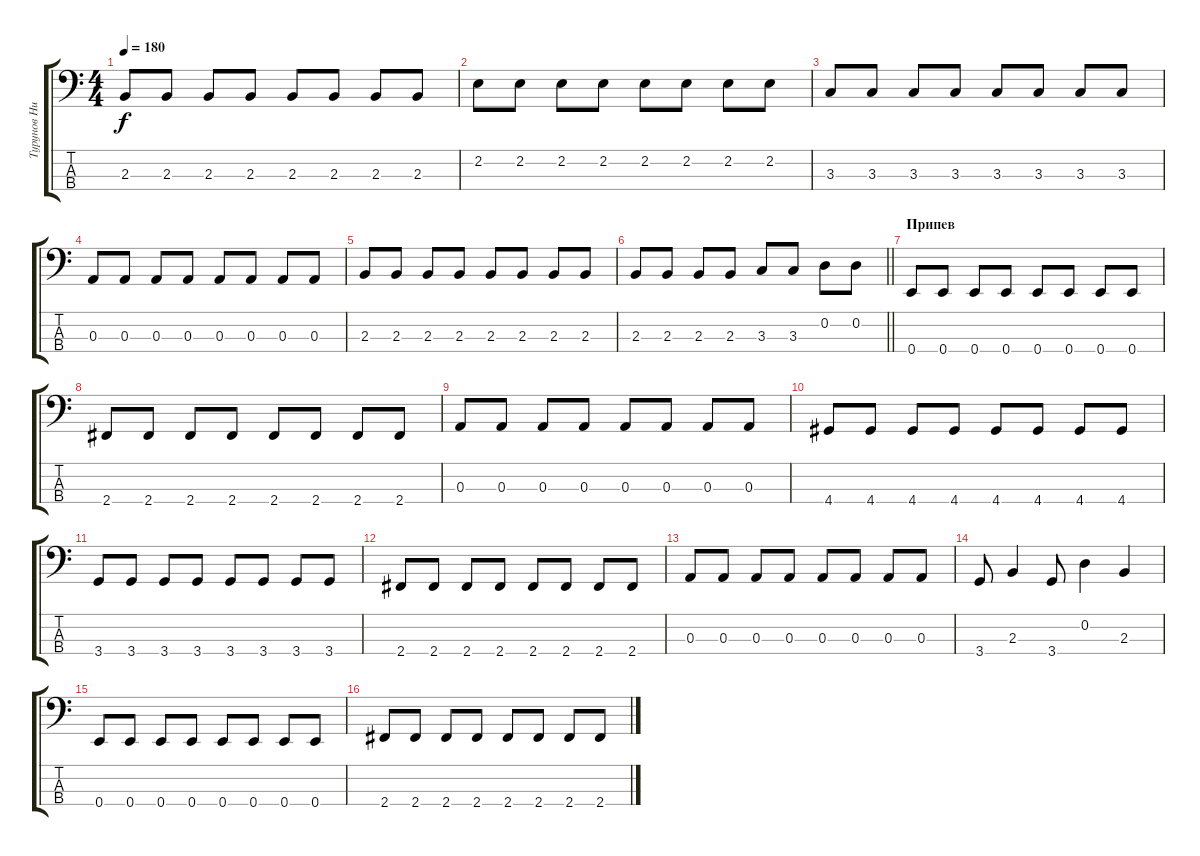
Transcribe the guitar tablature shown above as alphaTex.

\track ("Турунов Николай" "Турунов Ни") {instrument electricbasspick}
\staff {score tabs}
\tuning (G2 D2 A1 E1) {hide}
\ts (4 4)
\tempo 180
\clef f4
\ks c
2.3.8{dy f} 2.3.8 2.3.8 2.3.8 2.3.8 2.3.8 2.3.8 2.3.8 |
2.2.8 2.2.8 2.2.8 2.2.8 2.2.8 2.2.8 2.2.8 2.2.8 |
3.3.8 3.3.8 3.3.8 3.3.8 3.3.8 3.3.8 3.3.8 3.3.8 |
0.3.8 0.3.8 0.3.8 0.3.8 0.3.8 0.3.8 0.3.8 0.3.8 |
2.3.8 2.3.8 2.3.8 2.3.8 2.3.8 2.3.8 2.3.8 2.3.8 |
\barLineRight lightlight
2.3.8 2.3.8 2.3.8 2.3.8 3.3.8 3.3.8 0.2.8 0.2.8 |
\section ("" "Припев")
0.4.8 0.4.8 0.4.8 0.4.8 0.4.8 0.4.8 0.4.8 0.4.8 |
2.4.8 2.4.8 2.4.8 2.4.8 2.4.8 2.4.8 2.4.8 2.4.8 |
0.3.8 0.3.8 0.3.8 0.3.8 0.3.8 0.3.8 0.3.8 0.3.8 |
4.4.8 4.4.8 4.4.8 4.4.8 4.4.8 4.4.8 4.4.8 4.4.8 |
3.4.8 3.4.8 3.4.8 3.4.8 3.4.8 3.4.8 3.4.8 3.4.8 |
2.4.8 2.4.8 2.4.8 2.4.8 2.4.8 2.4.8 2.4.8 2.4.8 |
0.3.8 0.3.8 0.3.8 0.3.8 0.3.8 0.3.8 0.3.8 0.3.8 |
3.4.8 2.3.4 3.4.8 0.2.4 2.3.4 |
0.4.8 0.4.8 0.4.8 0.4.8 0.4.8 0.4.8 0.4.8 0.4.8 |
2.4.8 2.4.8 2.4.8 2.4.8 2.4.8 2.4.8 2.4.8 2.4.8
